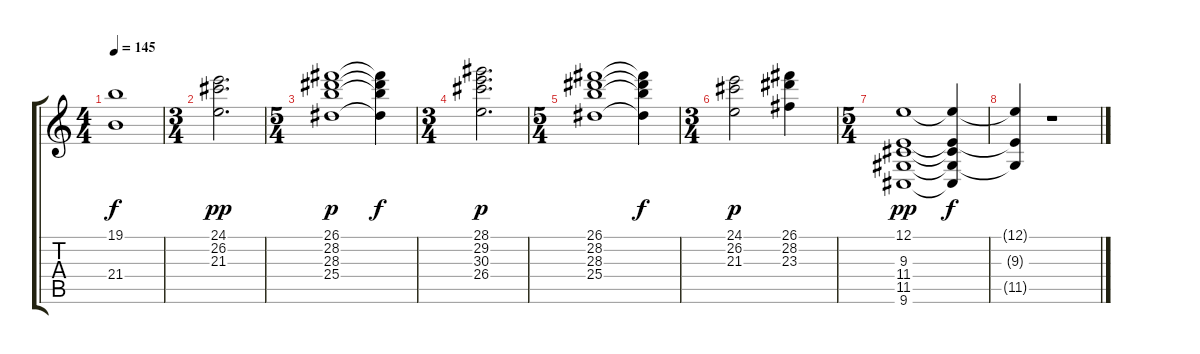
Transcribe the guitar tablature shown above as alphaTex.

\track "" {instrument stringensemble1}
\staff {score tabs}
\tuning (E4 B3 G3 D3 A2 E2) {hide}
\ts (4 4)
\tempo 145
\clef g2
\ks c
(19.1 21.4).1{dy f} |
\ts (3 4)
(24.1 26.2 21.3).2{d dy pp} |
\ts (5 4)
(26.1 28.2 28.3 25.4).1{dy p} (26.1{t} 28.2{t} 28.3{t} 25.4{t}).4{dy f} |
\ts (3 4)
(28.1 29.2 30.3 26.4).2{d dy p} |
\ts (5 4)
(26.1 28.2 28.3 25.4).1 (26.1{t} 28.2{t} 28.3{t} 25.4{t}).4{dy f} |
\ts (3 4)
(24.1 26.2 21.3).2{dy p} (26.1 28.2 23.3).4 |
\ts (5 4)
(12.1 9.3 11.4 11.5 9.6).1{dy pp} (12.1{t} 9.3{t} 11.4{t} 11.5{t} 9.6{t}).4{dy f} |
(12.1{t} 9.3{t} 11.5{t}).4 r.1
